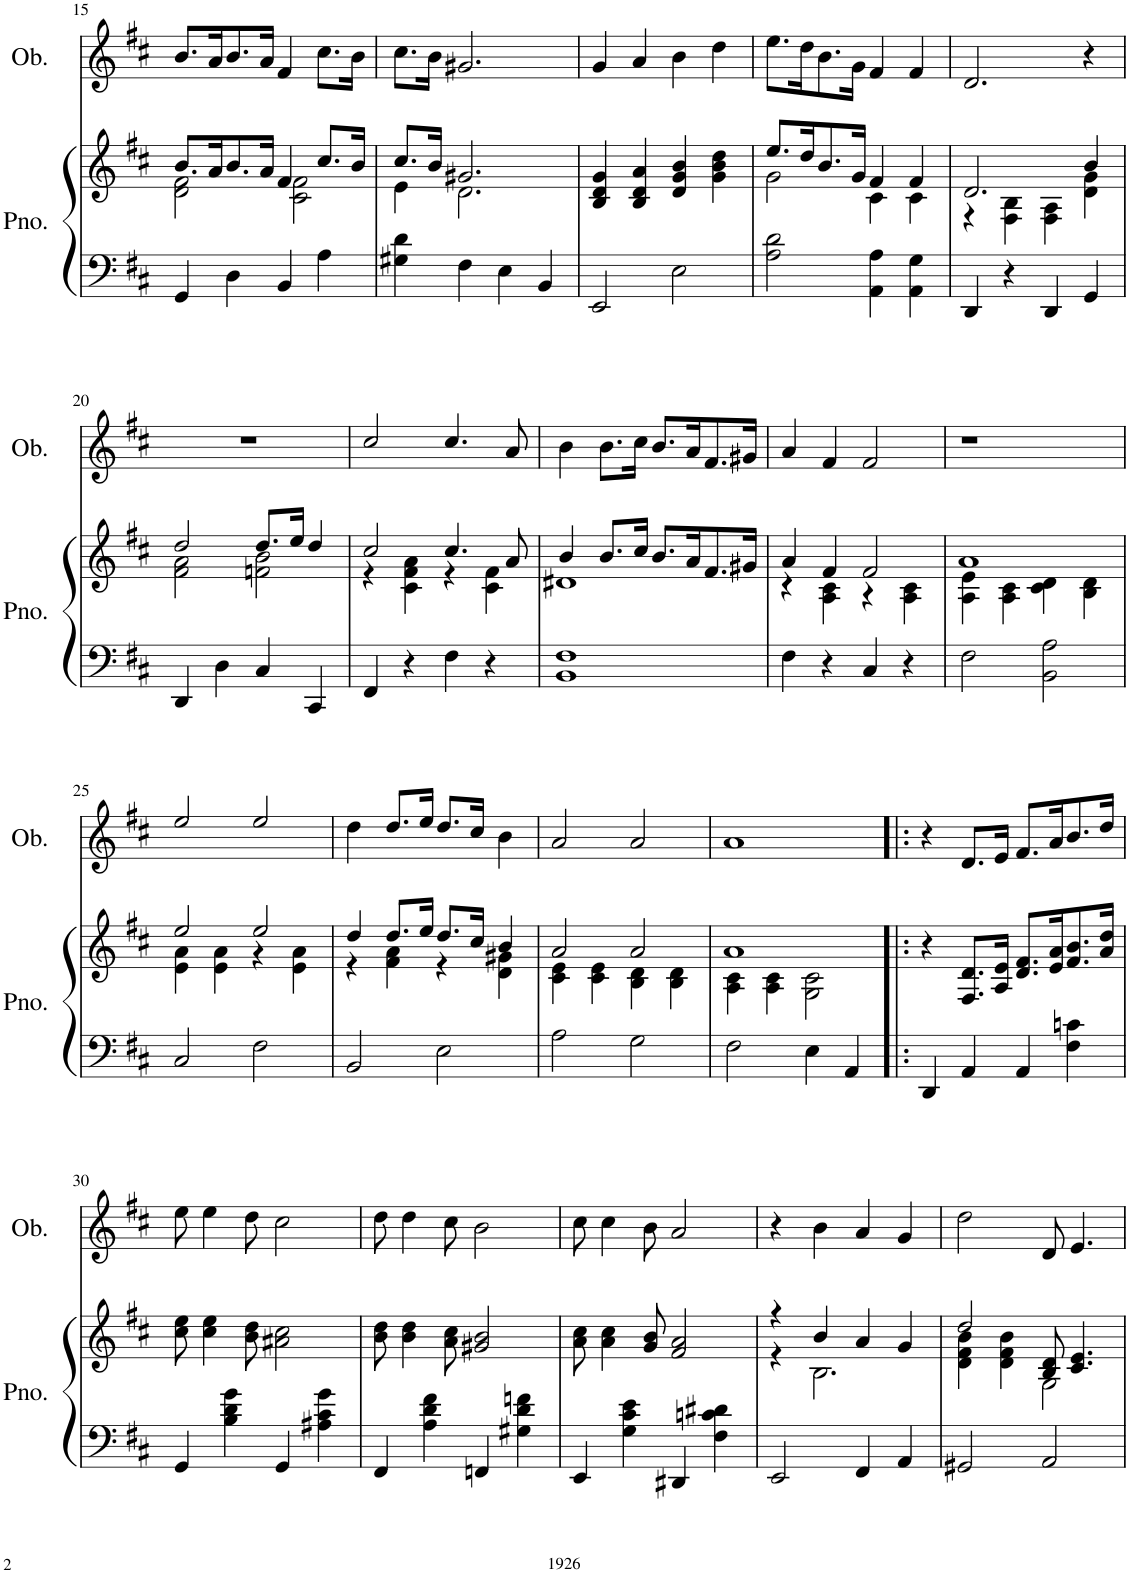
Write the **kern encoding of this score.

**kern	**kern	**kern
*part2	*part2	*part1
*staff3	*staff2	*staff1
*I"Piano	*	*I"Oboe
*I'Pno.	*	*I'Ob.
!!LO:PB:g=z
*clefF4	*clefG2	*clefG2
*k[f#c#]	*k[f#c#]	*k[f#c#]
*M2/2	*M2/2	*M2/2
*met(c|)	*met(c|)	*met(c|)
=15	=15	=15
*	*^	*
4GG/	2d\ 2f#\	8.b/L	8.b/L
.	.	16a/K	16a/K
4D\	.	8.b/	8.b/
.	.	16a/Jk	16a/Jk
4BB/	2c#\ 2f#\	4f#/	4f#/
4A\	.	8.cc#/L	8.cc#\L
.	.	16b/Jk	16b\Jk
=16	=16	=16	=16
4G#X\ 4d\	8.cc#/L	4e\	8.cc#\L
.	16b/Jk	.	16b\Jk
4F#\	2.g#X/	2.d\	2.g#X/
4E\	.	.	.
4BB/	.	.	.
*	*v	*v	*
=17	=17	=17
2EE/	4B/ 4d/ 4g/	4g/
.	4B/ 4d/ 4a/	4a/
2E\	4d/ 4g/ 4b/	4b\
.	4g\ 4b\ 4dd\	4dd\
=18	=18	=18
*	*^	*
2A\ 2d\	8.ee/L	2g\	8.ee\L
.	16dd/K	.	16dd\K
.	8.b/	.	8.b\
.	16g/Jk	.	16g\Jk
4AA\ 4A\	4f#/	4c#\	4f#/
4AA\ 4G\	4f#/	4c#\	4f#/
=19	=19	=19	=19
4DD/	2.d/	4r	2.d/
4r	.	4F#\ 4B\	.
4DD/	.	4F#\ 4A\	.
4GG/	4b/	4d\ 4g\	4r
!!LO:LB:g=z
=20	=20	=20	=20
4DD/	2dd/	2f#\ 2a\	1r
4D\	.	.	.
4C#/	8.dd/L	2fn\ 2b\	.
.	16ee/Jk	.	.
4CC#/	4dd/	.	.
=21	=21	=21	=21
4FF#/	2cc#/	4r	2cc#/
4r	.	4c#\ 4f#\ 4a\	.
4F#\	4.cc#/	4r	4.cc#/
4r	.	4c#\ 4f#\	.
.	8a/	.	8a/
=22	=22	=22	=22
1BB 1F#	4b/	1d#X	4b\
.	8.b/L	.	8.b\L
.	16cc#/Jk	.	16cc#\Jk
.	8.b/L	.	8.b/L
.	16a/K	.	16a/K
.	8.f#/	.	8.f#/
.	16g#X/Jk	.	16g#X/Jk
=23	=23	=23	=23
4F#\	4a/	4r	4a/
4r	4f#/	4A\ 4c#\	4f#/
4C#/	2f#/	4r	2f#/
4r	.	4A\ 4c#\	.
=24	=24	=24	=24
2F#\	1a	4A\ 4e\	1r
.	.	4A\ 4c#\	.
2BB\ 2A\	.	4c#\ 4d\	.
.	.	4B\ 4d\	.
!!LO:LB:g=z
=25	=25	=25	=25
2C#/	2ee/	4e\ 4a\	2ee/
.	.	4e\ 4a\	.
2F#\	2ee/	4r	2ee/
.	.	4e\ 4a\	.
=26	=26	=26	=26
2BB/	4dd/	4r	4dd\
.	8.dd/L	4f#\ 4a\	8.dd/L
.	16ee/Jk	.	16ee/Jk
2E\	8.dd/L	4r	8.dd/L
.	16cc#/Jk	.	16cc#/Jk
.	4b/	4d\ 4g#X\	4b\
=27	=27	=27	=27
2A\	2a/	4c#\ 4e\	2a/
.	.	4c#\ 4e\	.
2G\	2a/	4B\ 4d\	2a/
.	.	4B\ 4d\	.
=28	=28	=28	=28
2F#\	1a	4A\ 4c#\	1a
.	.	4A\ 4c#\	.
4E\	.	2G\ 2c#\	.
4AA/	.	.	.
*	*v	*v	*
=29!|:	=29!|:	=29!|:
4DD/	4r	4r
4AA/	8.F#/ 8.d/L	8.d/L
.	16A/ 16e/Jk	16e/Jk
4AA/	8.d/ 8.f#/L	8.f#/L
.	16e/ 16a/K	16a/K
4F#\ 4cn\	8.f#/ 8.b/	8.b/
.	16a/ 16dd/Jk	16dd/Jk
!!LO:LB:g=z
=30	=30	=30
4GG/	8cc#\ 8ee\	8ee\
.	4cc#\ 4ee\	4ee\
4B\ 4d\ 4g\	.	.
.	8b\ 8dd\	8dd\
4GG/	2a#X\ 2cc#\	2cc#\
4A#X\ 4c#\ 4g\	.	.
=31	=31	=31
4FF#/	8b\ 8dd\	8dd\
.	4b\ 4dd\	4dd\
4A\ 4d\ 4f#\	.	.
.	8a\ 8cc#\	8cc#\
4FFn/	2g#X/ 2b/	2b\
4G#X\ 4d\ 4fn\	.	.
=32	=32	=32
4EE/	8a\ 8cc#\	8cc#\
.	4a\ 4cc#\	4cc#\
4G\ 4c#\ 4e\	.	.
.	8g/ 8b/	8b\
4DD#X/	2f#/ 2a/	2a/
4F#\ 4cn\ 4d#X\	.	.
=33	=33	=33
*	*^	*
2EE/	4r	4r	4r
.	4b/	2.B\	4b\
4FF#/	4a/	.	4a/
4AA/	4g/	.	4g/
=34	=34	=34	=34
2GG#X/	2dd/	4d\ 4f#\ 4b\	2dd\
.	.	4d\ 4f#\ 4b\	.
2AA/	8B/ 8d/	2G\	8d/
.	4.c#/ 4.e/	.	4.e/
*	*v	*v	*
=	=	=
*-	*-	*-
